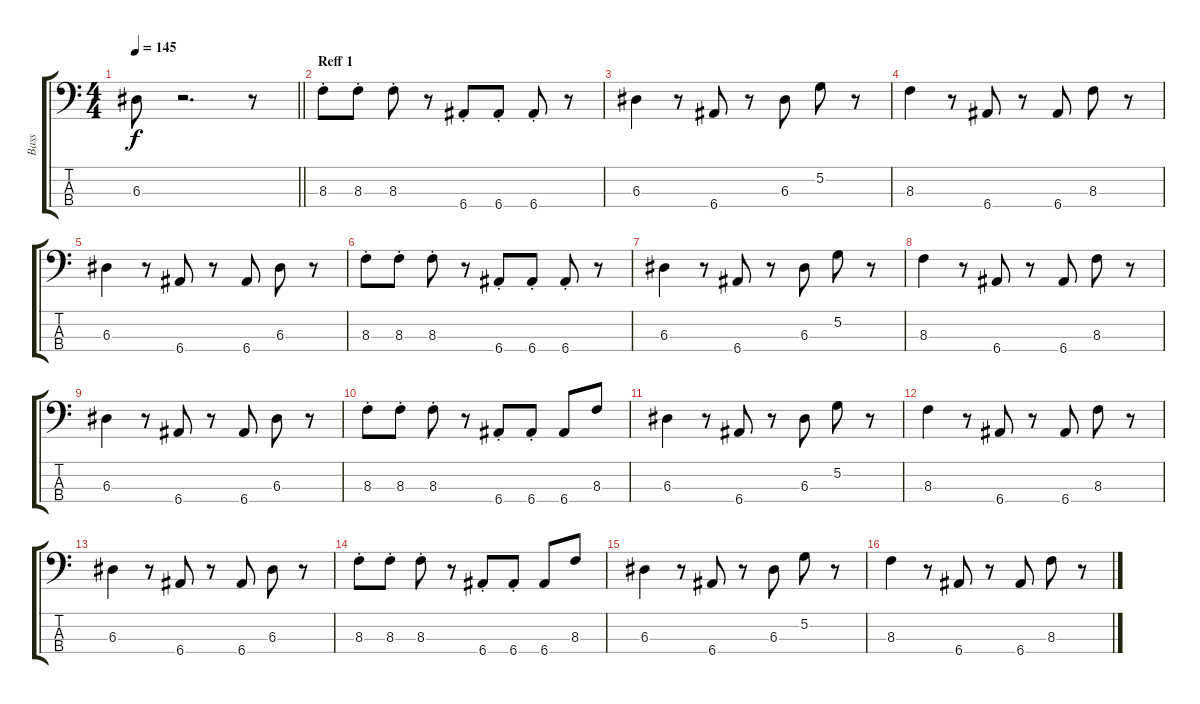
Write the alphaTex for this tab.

\track ("Bass" "Bass") {instrument electricbassfinger}
\staff {score tabs}
\tuning (G2 D2 A1 E1) {hide}
\ts (4 4)
\tempo 145
\clef f4
\barLineRight lightlight
\ks c
6.3.8{dy f} r.2{d} r.8 |
\section ("" "Reff 1")
8.3{st}.8 8.3{st}.8 8.3{st}.8 r.8 6.4{st}.8 6.4{st}.8 6.4{st}.8 r.8 |
6.3.4 r.8 6.4.8 r.8 6.3.8 5.2.8 r.8 |
8.3.4 r.8 6.4.8 r.8 6.4.8 8.3.8 r.8 |
6.3.4 r.8 6.4.8 r.8 6.4.8 6.3.8 r.8 |
8.3{st}.8 8.3{st}.8 8.3{st}.8 r.8 6.4{st}.8 6.4{st}.8 6.4{st}.8 r.8 |
6.3.4 r.8 6.4.8 r.8 6.3.8 5.2.8 r.8 |
8.3.4 r.8 6.4.8 r.8 6.4.8 8.3.8 r.8 |
6.3.4 r.8 6.4.8 r.8 6.4.8 6.3.8 r.8 |
8.3{st}.8 8.3{st}.8 8.3{st}.8 r.8 6.4{st}.8 6.4{st}.8 6.4.8 8.3.8 |
6.3.4 r.8 6.4.8 r.8 6.3.8 5.2.8 r.8 |
8.3.4 r.8 6.4.8 r.8 6.4.8 8.3.8 r.8 |
6.3.4 r.8 6.4.8 r.8 6.4.8 6.3.8 r.8 |
8.3{st}.8 8.3{st}.8 8.3{st}.8 r.8 6.4{st}.8 6.4{st}.8 6.4.8 8.3.8 |
6.3.4 r.8 6.4.8 r.8 6.3.8 5.2.8 r.8 |
8.3.4 r.8 6.4.8 r.8 6.4.8 8.3.8 r.8
